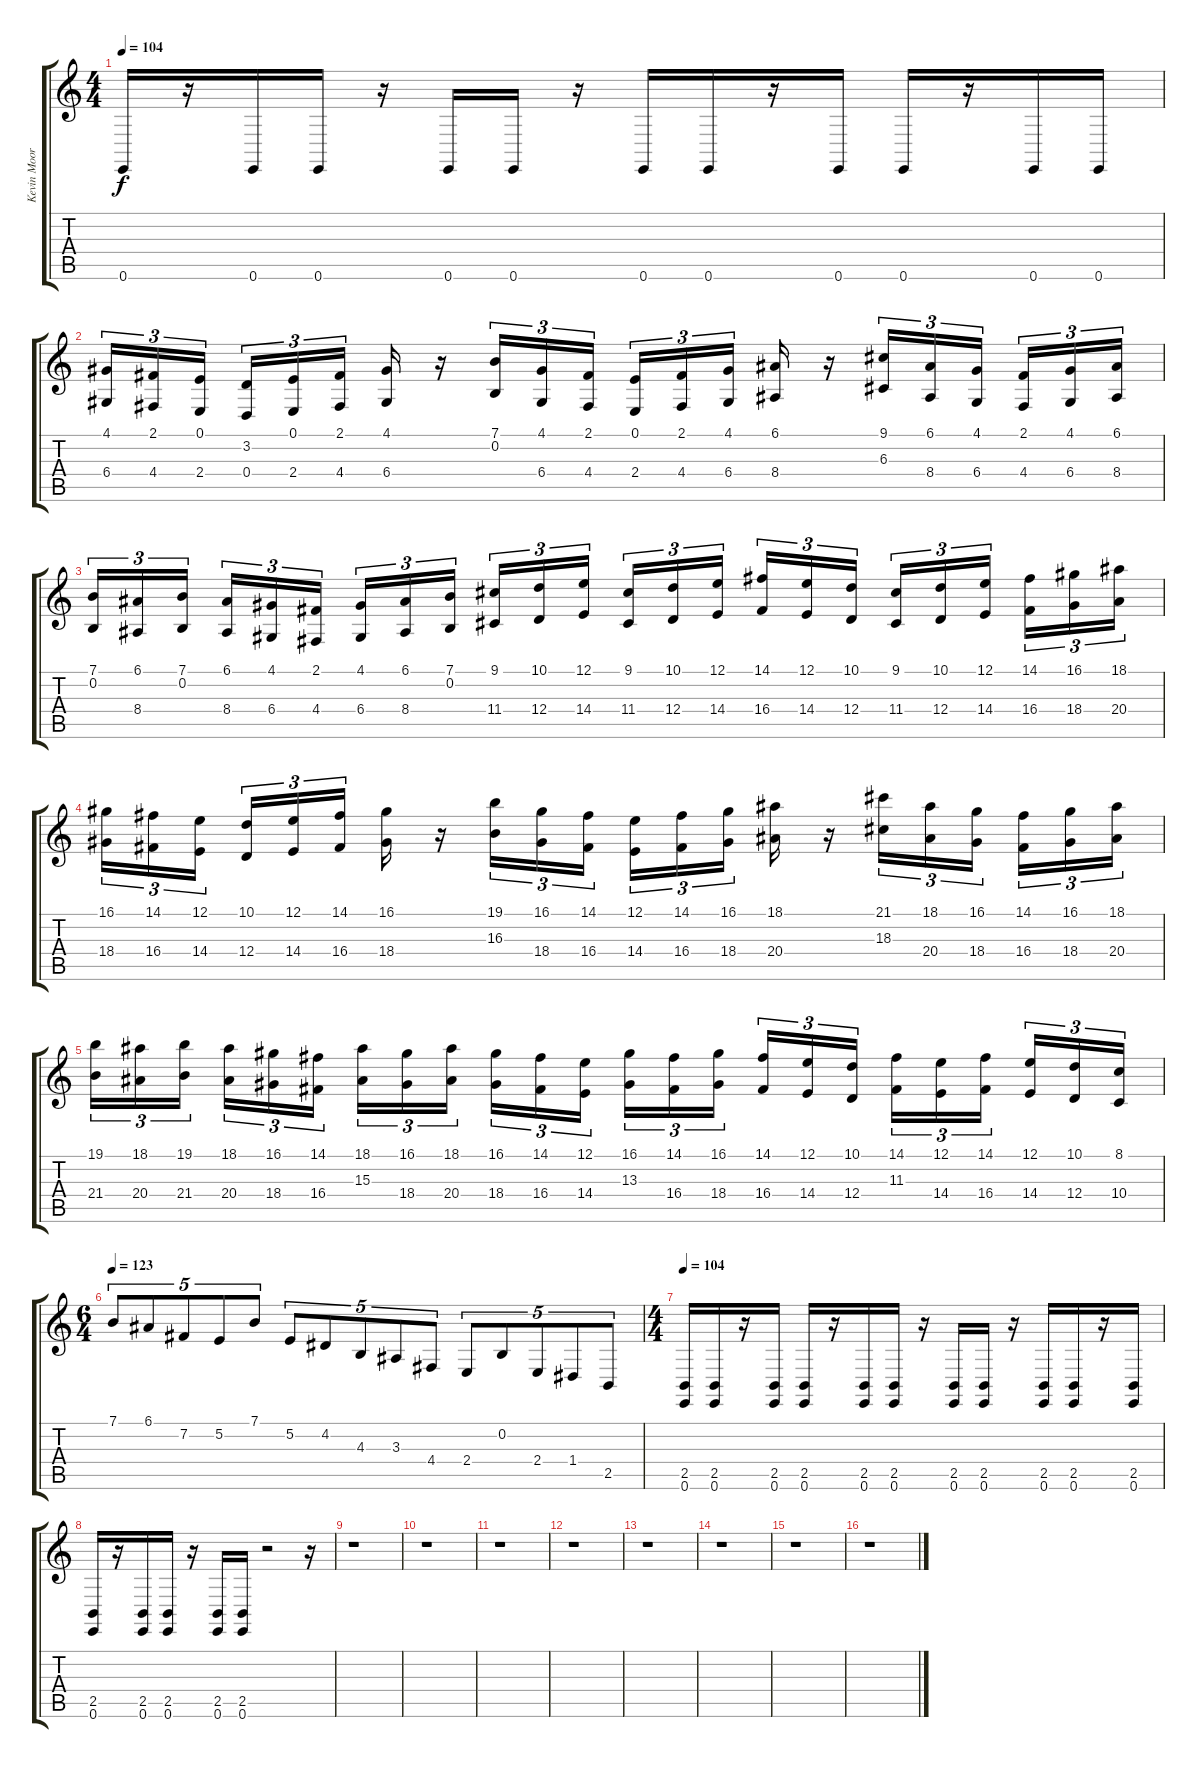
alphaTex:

\track ("Kevin Moore (organ)" "Kevin Moor") {instrument lead1square}
\staff {score tabs}
\tuning (E4 B3 G3 D3 A2 E2) {hide}
\ts (4 4)
\tempo 104
\clef g2
\ks c
0.6.16{dy f} r.16 0.6.16 0.6.16 r.16 0.6.16 0.6.16 r.16 0.6.16 0.6.16 r.16 0.6.16 0.6.16 r.16 0.6.16 0.6.16 |
(4.1 6.4).16{tu (3 2)} (2.1 4.4).16{tu (3 2)} (0.1 2.4).16{tu (3 2)} (3.2 0.4).16{tu (3 2)} (0.1 2.4).16{tu (3 2)} (2.1 4.4).16{tu (3 2)} (4.1 6.4).16 r.16 (7.1 0.2).16{tu (3 2)} (4.1 6.4).16{tu (3 2)} (2.1 4.4).16{tu (3 2)} (0.1 2.4).16{tu (3 2)} (2.1 4.4).16{tu (3 2)} (4.1 6.4).16{tu (3 2)} (6.1 8.4).16 r.16 (9.1 6.3).16{tu (3 2)} (6.1 8.4).16{tu (3 2)} (4.1 6.4).16{tu (3 2)} (2.1 4.4).16{tu (3 2)} (4.1 6.4).16{tu (3 2)} (6.1 8.4).16{tu (3 2)} |
(7.1 0.2).16{tu (3 2)} (6.1 8.4).16{tu (3 2)} (7.1 0.2).16{tu (3 2)} (6.1 8.4).16{tu (3 2)} (4.1 6.4).16{tu (3 2)} (2.1 4.4).16{tu (3 2)} (4.1 6.4).16{tu (3 2)} (6.1 8.4).16{tu (3 2)} (7.1 0.2).16{tu (3 2)} (9.1 11.4).16{tu (3 2)} (10.1 12.4).16{tu (3 2)} (12.1 14.4).16{tu (3 2)} (9.1 11.4).16{tu (3 2)} (10.1 12.4).16{tu (3 2)} (12.1 14.4).16{tu (3 2)} (14.1 16.4).16{tu (3 2)} (12.1 14.4).16{tu (3 2)} (10.1 12.4).16{tu (3 2)} (9.1 11.4).16{tu (3 2)} (10.1 12.4).16{tu (3 2)} (12.1 14.4).16{tu (3 2)} (14.1 16.4).16{tu (3 2)} (16.1 18.4).16{tu (3 2)} (18.1 20.4).16{tu (3 2)} |
(16.1 18.4).16{tu (3 2)} (14.1 16.4).16{tu (3 2)} (12.1 14.4).16{tu (3 2)} (10.1 12.4).16{tu (3 2)} (12.1 14.4).16{tu (3 2)} (14.1 16.4).16{tu (3 2)} (16.1 18.4).16 r.16 (19.1 16.3).16{tu (3 2)} (16.1 18.4).16{tu (3 2)} (14.1 16.4).16{tu (3 2)} (12.1 14.4).16{tu (3 2)} (14.1 16.4).16{tu (3 2)} (16.1 18.4).16{tu (3 2)} (18.1 20.4).16 r.16 (21.1 18.3).16{tu (3 2)} (18.1 20.4).16{tu (3 2)} (16.1 18.4).16{tu (3 2)} (14.1 16.4).16{tu (3 2)} (16.1 18.4).16{tu (3 2)} (18.1 20.4).16{tu (3 2)} |
(19.1 21.4).16{tu (3 2)} (18.1 20.4).16{tu (3 2)} (19.1 21.4).16{tu (3 2)} (18.1 20.4).16{tu (3 2)} (16.1 18.4).16{tu (3 2)} (14.1 16.4).16{tu (3 2)} (18.1 15.3).16{tu (3 2)} (16.1 18.4).16{tu (3 2)} (18.1 20.4).16{tu (3 2)} (16.1 18.4).16{tu (3 2)} (14.1 16.4).16{tu (3 2)} (12.1 14.4).16{tu (3 2)} (16.1 13.3).16{tu (3 2)} (14.1 16.4).16{tu (3 2)} (16.1 18.4).16{tu (3 2)} (14.1 16.4).16{tu (3 2)} (12.1 14.4).16{tu (3 2)} (10.1 12.4).16{tu (3 2)} (14.1 11.3).16{tu (3 2)} (12.1 14.4).16{tu (3 2)} (14.1 16.4).16{tu (3 2)} (12.1 14.4).16{tu (3 2)} (10.1 12.4).16{tu (3 2)} (8.1 10.4).16{tu (3 2)} |
\ts (6 4)
\tempo 123
7.1.8{tu (5 4)} 6.1.8{tu (5 4)} 7.2.8{tu (5 4)} 5.2.8{tu (5 4)} 7.1.8{tu (5 4)} 5.2.8{tu (5 4)} 4.2.8{tu (5 4)} 4.3.8{tu (5 4)} 3.3.8{tu (5 4)} 4.4.8{tu (5 4)} 2.4.8{tu (5 4)} 0.2.8{tu (5 4)} 2.4.8{tu (5 4)} 1.4.8{tu (5 4)} 2.5.8{tu (5 4)} |
\ts (4 4)
\tempo 104
(2.5 0.6).16 (2.5 0.6).16 r.16 (2.5 0.6).16 (2.5 0.6).16 r.16 (2.5 0.6).16 (2.5 0.6).16 r.16 (2.5 0.6).16 (2.5 0.6).16 r.16 (2.5 0.6).16 (2.5 0.6).16 r.16 (2.5 0.6).16 |
(2.5 0.6).16 r.16 (2.5 0.6).16 (2.5 0.6).16 r.16 (2.5 0.6).16 (2.5 0.6).16 r.2 r.16 |
r.1 |
r.1 |
r.1 |
r.1 |
r.1 |
r.1 |
r.1 |
r.1
